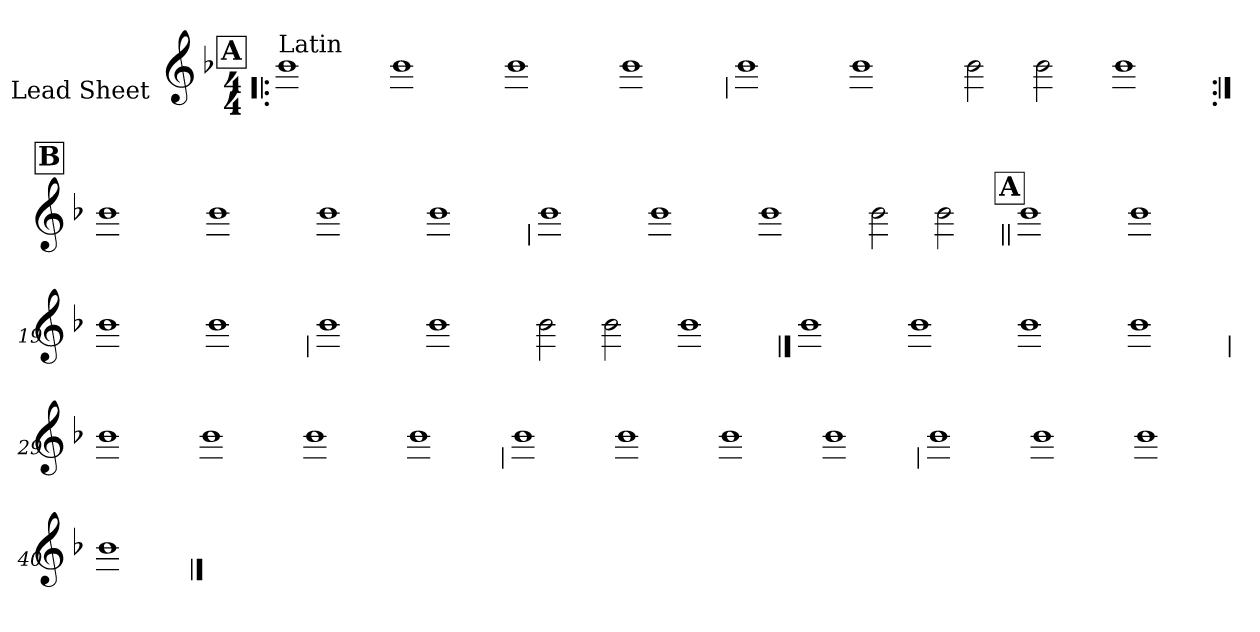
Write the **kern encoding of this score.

**kern
*part1
*staff1
*I"Lead Sheet
*stria0
*clefG2
*k[b-]
*d:
*M4/4
!!LO:REH:place=s1:a:t=A
=1!|:
!LO:TX:a:t=Latin
1b-
=2-
1b-
=3-
1b-
=4-
1b-
!!LO:LB:g=z
=5
1b-
=6-
1b-
=7-
2b-
2b-
=8-
1b-
!!LO:LB:g=z
!!LO:REH:place=s1:a:t=B
=9:|!
1b-
=10-
1b-
=11-
1b-
=12-
1b-
!!LO:LB:g=z
=13
1b-
=14-
1b-
=15-
1b-
=16-
2b-
2b-
!!LO:LB:g=z
!!LO:REH:place=s1:a:t=A
=17||
1b-
=18-
1b-
=19-
1b-
=20-
1b-
!!LO:LB:g=z
=21
1b-
=22-
1b-
=23-
2b-
2b-
=24-
1b-
!!LO:LB:g=z
==25
1b-
=26-
1b-
=27-
1b-
=28-
1b-
!!LO:LB:g=z
=29
1b-
=30-
1b-
=31-
1b-
=32-
1b-
!!LO:LB:g=z
=33
1b-
=34-
1b-
=35-
1b-
=36-
1b-
!!LO:LB:g=z
=37
1b-
=38-
1b-
=39-
1b-
=40-
1b-
==
*-
